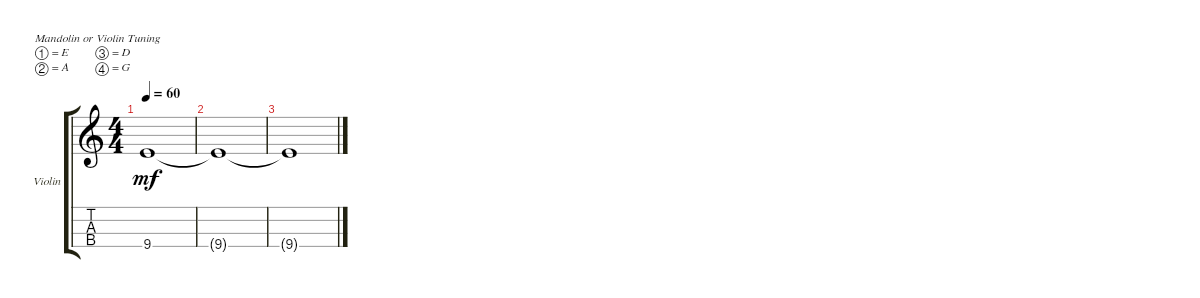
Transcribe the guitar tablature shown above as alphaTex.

\defaultSystemsLayout 4
\bracketExtendMode groupsimilarinstruments
\firstSystemTrackNameOrientation horizontal
\otherSystemsTrackNameOrientation horizontal
\track ("Violin" "Violin") {instrument violin}
\staff {score tabs}
\tuning (E5 A4 D4 G3)
\ts (4 4)
\tempo 60
\clef g2
\scale
0.333333
\ks c
9.4{t}.1{dy mf} |
9.4{t}.1 |
9.4{t}.1
